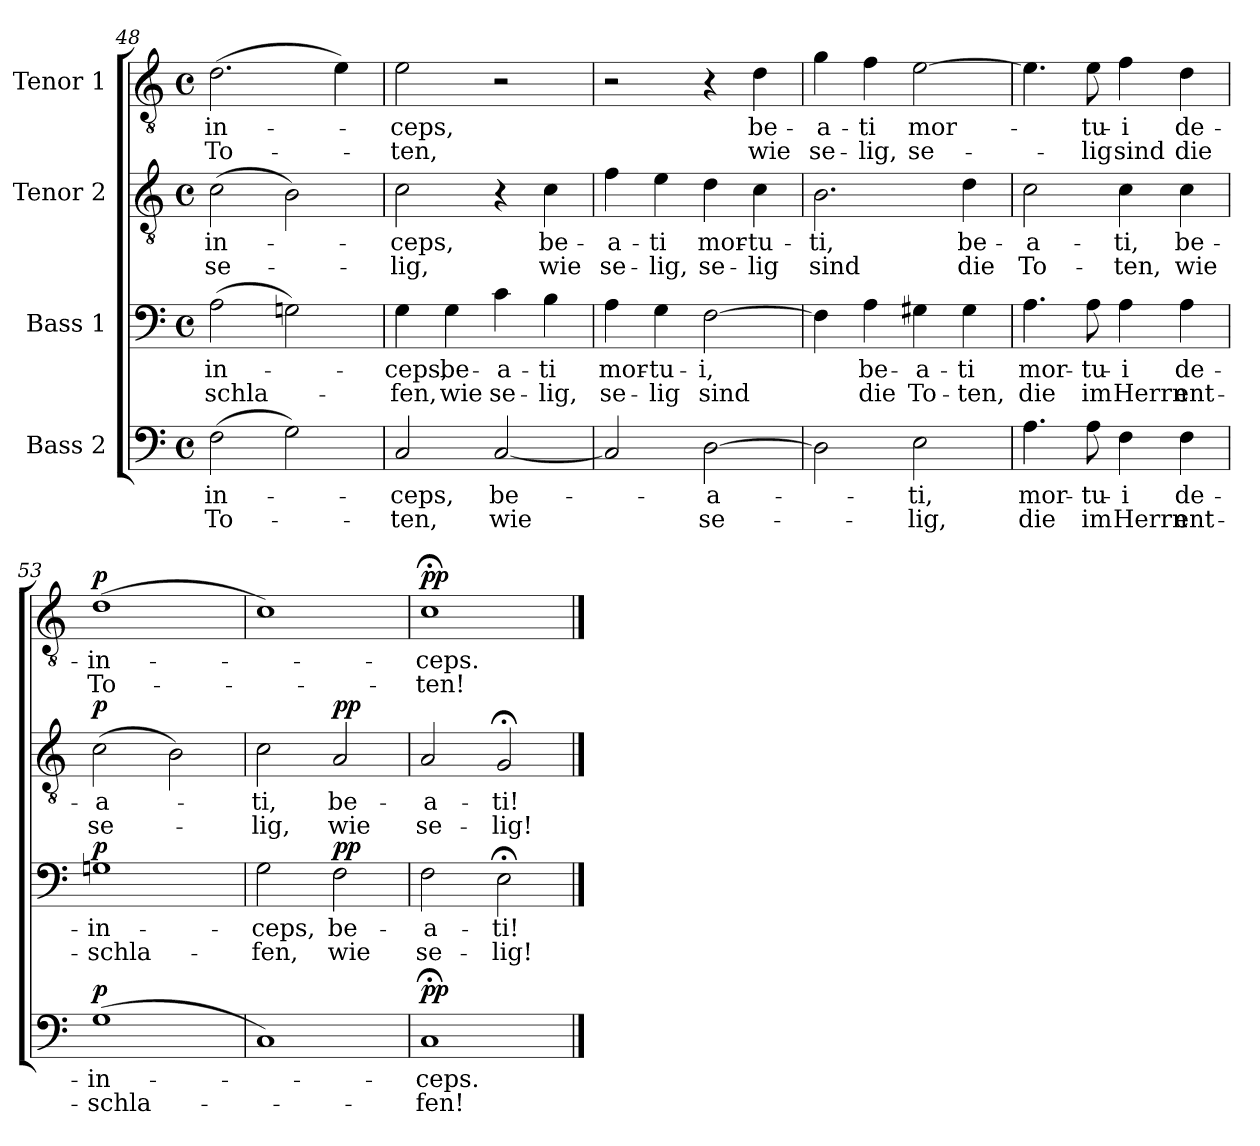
**kern	**text	**text	**dynam	**kern	**text	**text	**dynam	**kern	**text	**text	**dynam	**kern	**text	**text	**dynam
*part4	*part4	*part4	*part4	*part3	*part3	*part3	*part3	*part2	*part2	*part2	*part2	*part1	*part1	*part1	*part1
*staff4	*staff4	*staff4	*staff4	*staff3	*staff3	*staff3	*staff3	*staff2	*staff2	*staff2	*staff2	*staff1	*staff1	*staff1	*staff1
*I"Bass 2	*	*	*	*I"Bass 1	*	*	*	*I"Tenor 2	*	*	*	*I"Tenor 1	*	*	*
*clefF4	*	*	*	*clefF4	*	*	*	*clefGv2	*	*	*	*clefGv2	*	*	*
*k[]	*	*	*	*k[]	*	*	*	*k[]	*	*	*	*k[]	*	*	*
*M4/4	*	*	*	*M4/4	*	*	*	*M4/4	*	*	*	*M4/4	*	*	*
*met(c)	*	*	*	*met(c)	*	*	*	*met(c)	*	*	*	*met(c)	*	*	*
=48	=48	=48	=48	=48	=48	=48	=48	=48	=48	=48	=48	=48	=48	=48	=48
(2F\	-in-	To-	.	(2A\	-in-	-schla-	.	(2c\	-in-	se-	.	(2.d\	-in-	To-	.
2G\)	.	.	.	2Gn\)	.	.	.	2B\)	.	.	.	.	.	.	.
.	.	.	.	.	.	.	.	.	.	.	.	4e\)	.	.	.
=49	=49	=49	=49	=49	=49	=49	=49	=49	=49	=49	=49	=49	=49	=49	=49
2C/	-ceps,	-ten,	.	4G\	-ceps,	-fen,	.	2c\	-ceps,	-lig,	.	2e\	-ceps,	-ten,	.
.	.	.	.	4G\	be-	wie	.	.	.	.	.	.	.	.	.
[2C/	be-	wie	.	4c\	-a-	se-	.	4r	.	.	.	2r	.	.	.
.	.	.	.	4B\	-ti	-lig,	.	4c\	be-	wie	.	.	.	.	.
=50	=50	=50	=50	=50	=50	=50	=50	=50	=50	=50	=50	=50	=50	=50	=50
2C/]	.	.	.	4A\	mor-	se-	.	4f\	-a-	se-	.	2r	.	.	.
.	.	.	.	4G\	-tu-	-lig	.	4e\	-ti	-lig,	.	.	.	.	.
[2D\	-a-	se-	.	[2F\	-i,	sind	.	4d\	mor-	se-	.	4r	.	.	.
.	.	.	.	.	.	.	.	4c\	-tu-	-lig	.	4d\	be-	wie	.
!!LO:LB:g=z
=51	=51	=51	=51	=51	=51	=51	=51	=51	=51	=51	=51	=51	=51	=51	=51
2D\]	.	.	.	4F\]	.	.	.	2.B\	-ti,	sind	.	4g\	-a-	se-	.
.	.	.	.	4A\	be-	die	.	.	.	.	.	4f\	-ti	-lig,	.
2E\	-ti,	-lig,	.	4G#X\	-a-	To-	.	.	.	.	.	[2e\	mor-	se-	.
.	.	.	.	4G#\	-ti	-ten,	.	4d\	be-	die	.	.	.	.	.
=52	=52	=52	=52	=52	=52	=52	=52	=52	=52	=52	=52	=52	=52	=52	=52
4.A\	mor-	die	.	4.A\	mor-	die	.	2c\	-a-	To-	.	4.e\]	.	.	.
8A\	-tu-	im	.	8A\	-tu-	im	.	.	.	.	.	8e\	-tu-	-lig	.
4F\	-i	Herrn	.	4A\	-i	Herrn	.	4c\	-ti,	-ten,	.	4f\	-i	sind	.
4F\	de-	ent-	.	4A\	de-	ent-	.	4c\	be-	wie	.	4d\	de-	die	.
=53	=53	=53	=53	=53	=53	=53	=53	=53	=53	=53	=53	=53	=53	=53	=53
!	!	!	!LO:DY:a	!	!	!	!LO:DY:a	!	!	!	!LO:DY:a	!	!	!	!LO:DY:a
(1G	-in-	-schla-	p	1Gn	-in-	-schla-	p	(2c\	-a-	se-	p	(1d	-in-	To-	p
.	.	.	.	.	.	.	.	2B\)	.	.	.	.	.	.	.
=54	=54	=54	=54	=54	=54	=54	=54	=54	=54	=54	=54	=54	=54	=54	=54
1C)	.	.	.	2G\	-ceps,	-fen,	.	2c\	-ti,	-lig,	.	1c)	.	.	.
!	!	!	!	!	!	!	!LO:DY:a	!	!	!	!LO:DY:a	!	!	!	!
.	.	.	.	2F\	be-	wie	pp	2A/	be-	wie	pp	.	.	.	.
=55	=55	=55	=55	=55	=55	=55	=55	=55	=55	=55	=55	=55	=55	=55	=55
!	!	!	!LO:DY:a	!	!	!	!	!	!	!	!	!	!	!	!LO:DY:a
1C;<	-ceps.	-fen!	pp	2F\	-a-	se-	.	2A/	-a-	se-	.	1c;<	-ceps.	-ten!	pp
.	.	.	.	2E;<\	-ti!	-lig!	.	2G;</	-ti!	-lig!	.	.	.	.	.
==	==	==	==	==	==	==	==	==	==	==	==	==	==	==	==
*-	*-	*-	*-	*-	*-	*-	*-	*-	*-	*-	*-	*-	*-	*-	*-
